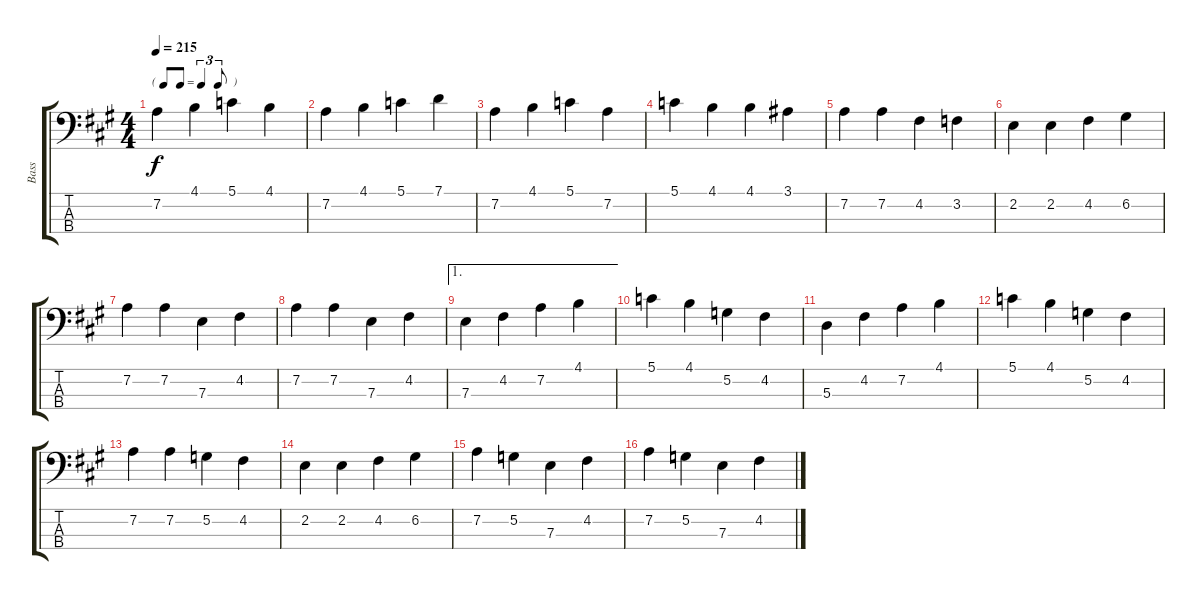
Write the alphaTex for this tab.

\track ("Bass" "Bass") {instrument acousticbass}
\staff {score tabs}
\tuning (G2 D2 A1 E1) {hide}
\ts (4 4)
\tf triplet8th
\tempo 215
\clef f4
\ks a
7.2.4{dy f} 4.1.4 5.1.4 4.1.4 |
7.2.4 4.1.4 5.1.4 7.1.4 |
7.2.4 4.1.4 5.1.4 7.2.4 |
5.1.4 4.1.4 4.1.4 3.1.4 |
7.2.4 7.2.4 4.2.4 3.2.4 |
2.2.4 2.2.4 4.2.4 6.2.4 |
7.2.4 7.2.4 7.3.4 4.2.4 |
7.2.4 7.2.4 7.3.4 4.2.4 |
\ae 1
7.3.4 4.2.4 7.2.4 4.1.4 |
5.1.4 4.1.4 5.2.4 4.2.4 |
5.3.4 4.2.4 7.2.4 4.1.4 |
5.1.4 4.1.4 5.2.4 4.2.4 |
7.2.4 7.2.4 5.2.4 4.2.4 |
2.2.4 2.2.4 4.2.4 6.2.4 |
7.2.4 5.2.4 7.3.4 4.2.4 |
7.2.4 5.2.4 7.3.4 4.2.4
